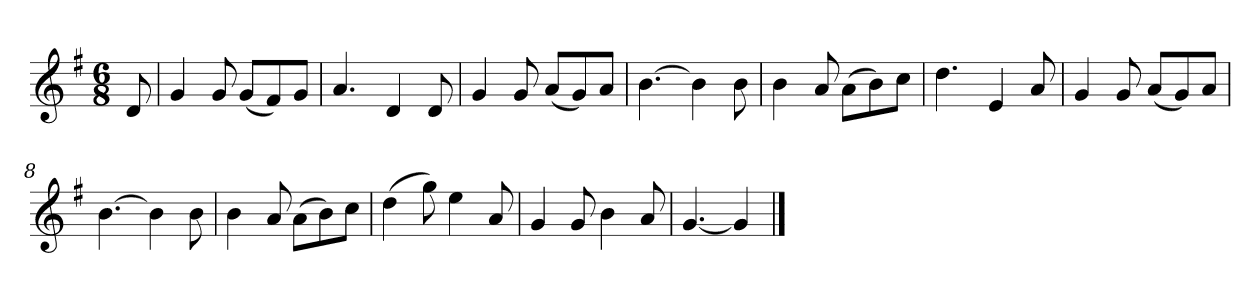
**kern
*part1
*staff1
*k[f#]
*M6/8
*MM120
=
8d
=1
4g
8g
(8gL
8f#)
8gJ
=2
4.a
4d
8d
=3
4g
8g
(8aL
8g)
8aJ
=4
[4.b
4b]
8b
=5
4b
8a
(8aL
8b)
8ccJ
=6
4.dd
4e
8a
=7
4g
8g
(8aL
8g)
8aJ
=8
[4.b
4b]
8b
=9
4b
8a
(8aL
8b)
8ccJ
=10
(4dd
8gg)
4ee
8a
=11
4g
8g
4b
8a
=12
[4.g
4g]
==
*-
